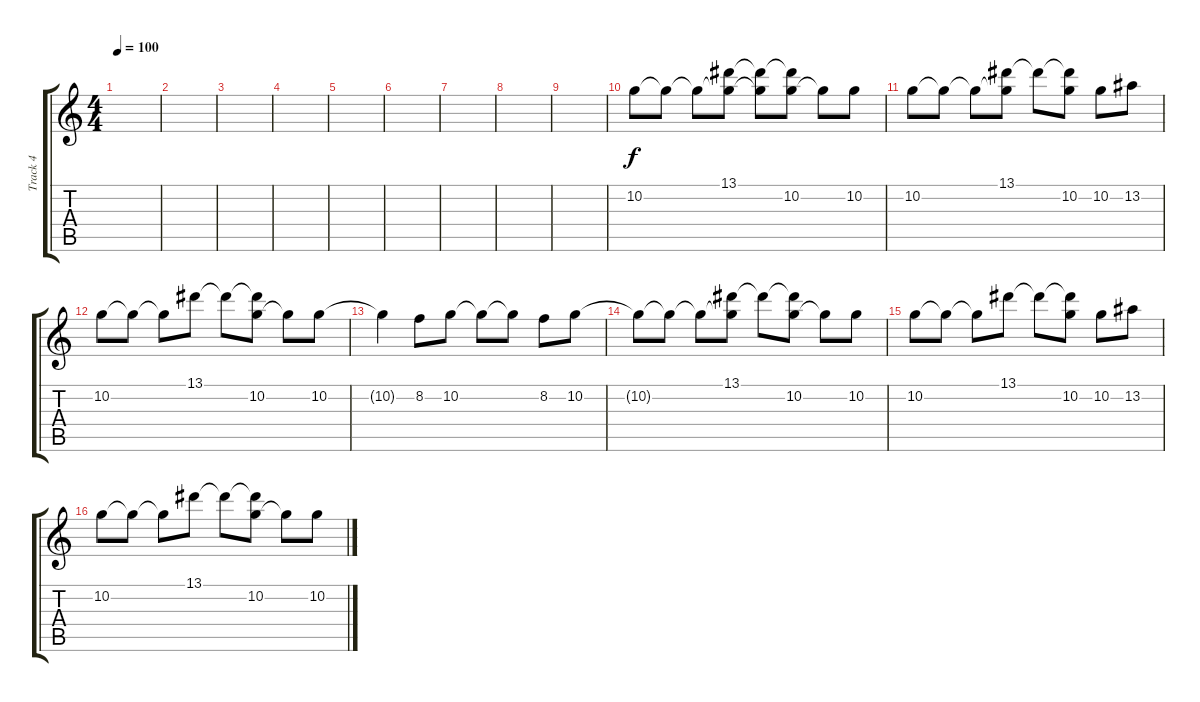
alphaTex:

\track ("Track 4" "Track 4") {instrument overdrivenguitar}
\staff {score tabs}
\tuning (D4 A3 F3 C3 G2 D2) {hide}
\ts (4 4)
\tempo 100
\clef g2
\ks c
|
|
|
|
|
|
|
|
|
10.2.8 10.2{t}.8 10.2{t}.8 (13.1 10.2{t}).8 (13.1{t} 10.2{t}).8 (13.1{t} 10.2).8 10.2{t}.8 10.2.8 |
10.2.8 10.2{t}.8 10.2{t}.8 (13.1 10.2{t}).8 13.1{t}.8 (13.1{t} 10.2).8 10.2.8 13.2.8 |
10.2.8 10.2{t}.8 10.2{t}.8 13.1.8 13.1{t}.8 (13.1{t} 10.2).8 10.2{t}.8 10.2.8 |
10.2{t}.4 8.2.8 10.2.8 10.2{t}.8 10.2{t}.8 8.2.8 10.2.8 |
10.2{t}.8 10.2{t}.8 10.2{t}.8 (13.1 10.2{t}).8 13.1{t}.8 (13.1{t} 10.2).8 10.2{t}.8 10.2.8 |
10.2.8 10.2{t}.8 10.2{t}.8 13.1.8 13.1{t}.8 (13.1{t} 10.2).8 10.2.8 13.2.8 |
10.2.8 10.2{t}.8 10.2{t}.8 13.1.8 13.1{t}.8 (13.1{t} 10.2).8 10.2{t}.8 10.2.8
